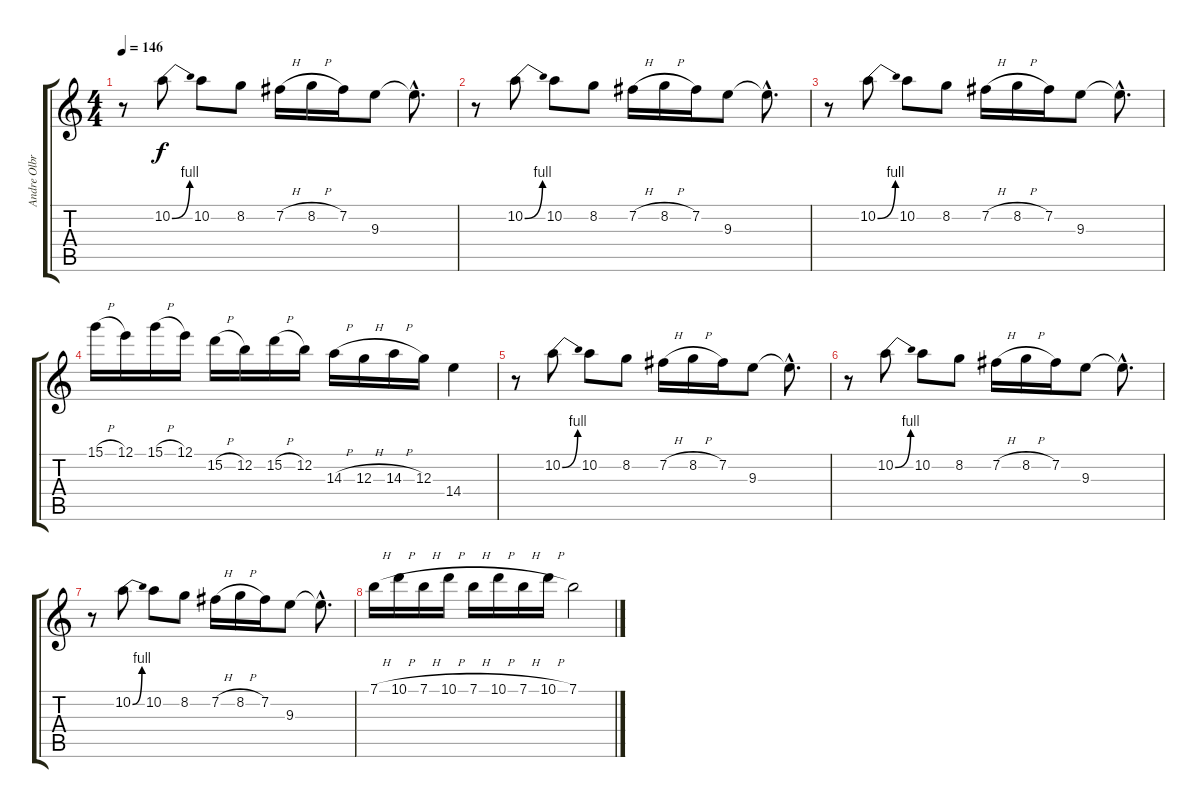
\track ("Andre Olbrich" "Andre Olbr") {instrument overdrivenguitar}
\staff {score tabs}
\tuning (E4 B3 G3 D3 A2 E2) {hide}
\ts (4 4)
\tempo 146
\clef g2
\ks c
r.8{dy f} 10.2{be (bend 0 0 60 4)}.8 10.2.8 8.2.8 7.2{h}.16 8.2{h}.16 7.2.16 9.3.8 9.3{hac t}.8{d} |
r.8 10.2{be (bend 0 0 60 4)}.8 10.2.8 8.2.8 7.2{h}.16 8.2{h}.16 7.2.16 9.3.8 9.3{hac t}.8{d} |
r.8 10.2{be (bend 0 0 60 4)}.8 10.2.8 8.2.8 7.2{h}.16 8.2{h}.16 7.2.16 9.3.8 9.3{hac t}.8{d} |
15.1{h}.16 12.1.16 15.1{h}.16 12.1.16 15.2{h}.16 12.2.16 15.2{h}.16 12.2.16 14.3{h}.16 12.3{h}.16 14.3{h}.16 12.3.16 14.4.4 |
r.8 10.2{be (bend 0 0 60 4)}.8 10.2.8 8.2.8 7.2{h}.16 8.2{h}.16 7.2.16 9.3.8 9.3{hac t}.8{d} |
r.8 10.2{be (bend 0 0 60 4)}.8 10.2.8 8.2.8 7.2{h}.16 8.2{h}.16 7.2.16 9.3.8 9.3{hac t}.8{d} |
r.8 10.2{be (bend 0 0 60 4)}.8 10.2.8 8.2.8 7.2{h}.16 8.2{h}.16 7.2.16 9.3.8 9.3{hac t}.8{d} |
7.1{h}.16 10.1{h}.16 7.1{h}.16 10.1{h}.16 7.1{h}.16 10.1{h}.16 7.1{h}.16 10.1{h}.16 7.1.2
